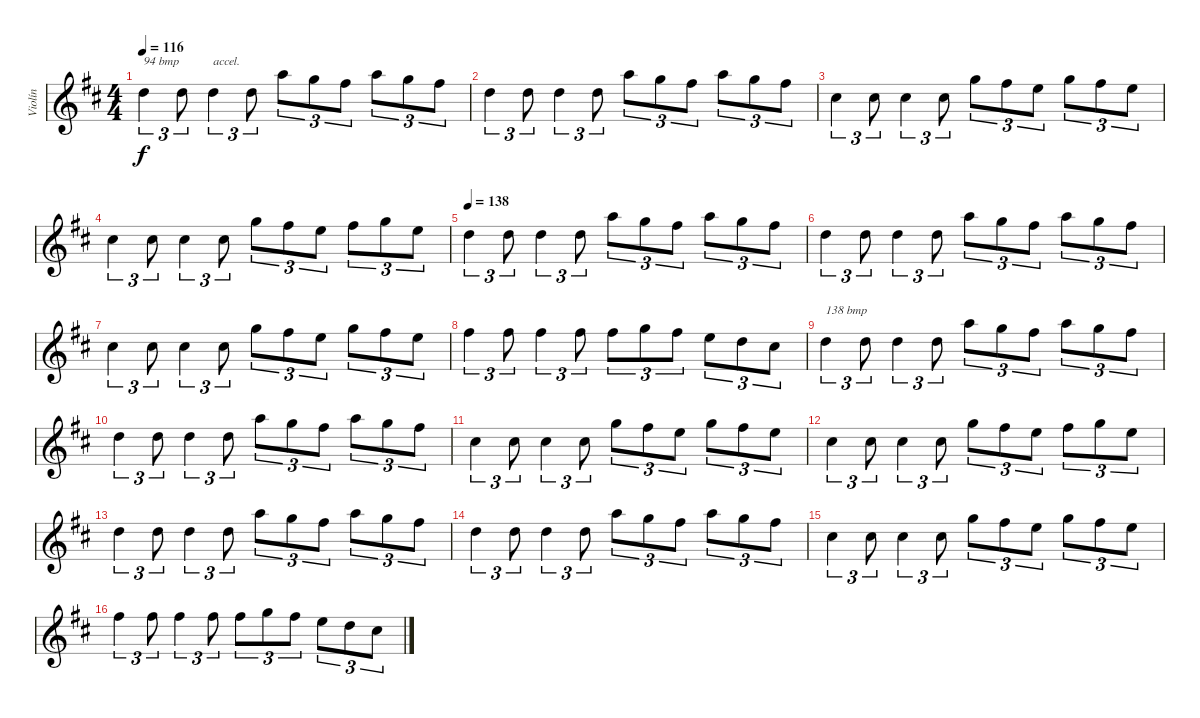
\track ("Violín" "Violín") {instrument violin}
\staff {score}
\tuning (E4 B3 G3 D3 A2 E2) {hide}
\ts (4 4)
\tempo 116
\clef g2
\ks d
15.2.4{tu (3 2) txt "94 bmp" dy f} 15.2.8{tu (3 2)} 15.2.4{tu (3 2) txt "accel."} 15.2.8{tu (3 2)} 17.1.8{tu (3 2)} 15.1.8{tu (3 2)} 14.1.8{tu (3 2)} 17.1.8{tu (3 2)} 15.1.8{tu (3 2)} 14.1.8{tu (3 2)} |
15.2.4{tu (3 2)} 15.2.8{tu (3 2)} 15.2.4{tu (3 2)} 15.2.8{tu (3 2)} 17.1.8{tu (3 2)} 15.1.8{tu (3 2)} 14.1.8{tu (3 2)} 17.1.8{tu (3 2)} 15.1.8{tu (3 2)} 14.1.8{tu (3 2)} |
14.2.4{tu (3 2)} 14.2.8{tu (3 2)} 14.2.4{tu (3 2)} 14.2.8{tu (3 2)} 15.1.8{tu (3 2)} 14.1.8{tu (3 2)} 12.1.8{tu (3 2)} 15.1.8{tu (3 2)} 14.1.8{tu (3 2)} 12.1.8{tu (3 2)} |
14.2.4{tu (3 2)} 14.2.8{tu (3 2)} 14.2.4{tu (3 2)} 14.2.8{tu (3 2)} 15.1.8{tu (3 2)} 14.1.8{tu (3 2)} 12.1.8{tu (3 2)} 14.1.8{tu (3 2)} 15.1.8{tu (3 2)} 12.1.8{tu (3 2)} |
\tempo 138
15.2.4{tu (3 2)} 15.2.8{tu (3 2)} 15.2.4{tu (3 2)} 15.2.8{tu (3 2)} 17.1.8{tu (3 2)} 15.1.8{tu (3 2)} 14.1.8{tu (3 2)} 17.1.8{tu (3 2)} 15.1.8{tu (3 2)} 14.1.8{tu (3 2)} |
15.2.4{tu (3 2)} 15.2.8{tu (3 2)} 15.2.4{tu (3 2)} 15.2.8{tu (3 2)} 17.1.8{tu (3 2)} 15.1.8{tu (3 2)} 14.1.8{tu (3 2)} 17.1.8{tu (3 2)} 15.1.8{tu (3 2)} 14.1.8{tu (3 2)} |
14.2.4{tu (3 2)} 14.2.8{tu (3 2)} 14.2.4{tu (3 2)} 14.2.8{tu (3 2)} 15.1.8{tu (3 2)} 14.1.8{tu (3 2)} 12.1.8{tu (3 2)} 15.1.8{tu (3 2)} 14.1.8{tu (3 2)} 12.1.8{tu (3 2)} |
14.1.4{tu (3 2)} 14.1.8{tu (3 2)} 14.1.4{tu (3 2)} 14.1.8{tu (3 2)} 14.1.8{tu (3 2)} 15.1.8{tu (3 2)} 14.1.8{tu (3 2)} 12.1.8{tu (3 2)} 15.2.8{tu (3 2)} 14.2.8{tu (3 2)} |
15.2.4{tu (3 2) txt "138 bmp"} 15.2.8{tu (3 2)} 15.2.4{tu (3 2)} 15.2.8{tu (3 2)} 17.1.8{tu (3 2)} 15.1.8{tu (3 2)} 14.1.8{tu (3 2)} 17.1.8{tu (3 2)} 15.1.8{tu (3 2)} 14.1.8{tu (3 2)} |
15.2.4{tu (3 2)} 15.2.8{tu (3 2)} 15.2.4{tu (3 2)} 15.2.8{tu (3 2)} 17.1.8{tu (3 2)} 15.1.8{tu (3 2)} 14.1.8{tu (3 2)} 17.1.8{tu (3 2)} 15.1.8{tu (3 2)} 14.1.8{tu (3 2)} |
14.2.4{tu (3 2)} 14.2.8{tu (3 2)} 14.2.4{tu (3 2)} 14.2.8{tu (3 2)} 15.1.8{tu (3 2)} 14.1.8{tu (3 2)} 12.1.8{tu (3 2)} 15.1.8{tu (3 2)} 14.1.8{tu (3 2)} 12.1.8{tu (3 2)} |
14.2.4{tu (3 2)} 14.2.8{tu (3 2)} 14.2.4{tu (3 2)} 14.2.8{tu (3 2)} 15.1.8{tu (3 2)} 14.1.8{tu (3 2)} 12.1.8{tu (3 2)} 14.1.8{tu (3 2)} 15.1.8{tu (3 2)} 12.1.8{tu (3 2)} |
15.2.4{tu (3 2)} 15.2.8{tu (3 2)} 15.2.4{tu (3 2)} 15.2.8{tu (3 2)} 17.1.8{tu (3 2)} 15.1.8{tu (3 2)} 14.1.8{tu (3 2)} 17.1.8{tu (3 2)} 15.1.8{tu (3 2)} 14.1.8{tu (3 2)} |
15.2.4{tu (3 2)} 15.2.8{tu (3 2)} 15.2.4{tu (3 2)} 15.2.8{tu (3 2)} 17.1.8{tu (3 2)} 15.1.8{tu (3 2)} 14.1.8{tu (3 2)} 17.1.8{tu (3 2)} 15.1.8{tu (3 2)} 14.1.8{tu (3 2)} |
14.2.4{tu (3 2)} 14.2.8{tu (3 2)} 14.2.4{tu (3 2)} 14.2.8{tu (3 2)} 15.1.8{tu (3 2)} 14.1.8{tu (3 2)} 12.1.8{tu (3 2)} 15.1.8{tu (3 2)} 14.1.8{tu (3 2)} 12.1.8{tu (3 2)} |
14.1.4{tu (3 2)} 14.1.8{tu (3 2)} 14.1.4{tu (3 2)} 14.1.8{tu (3 2)} 14.1.8{tu (3 2)} 15.1.8{tu (3 2)} 14.1.8{tu (3 2)} 12.1.8{tu (3 2)} 15.2.8{tu (3 2)} 14.2.8{tu (3 2)}
